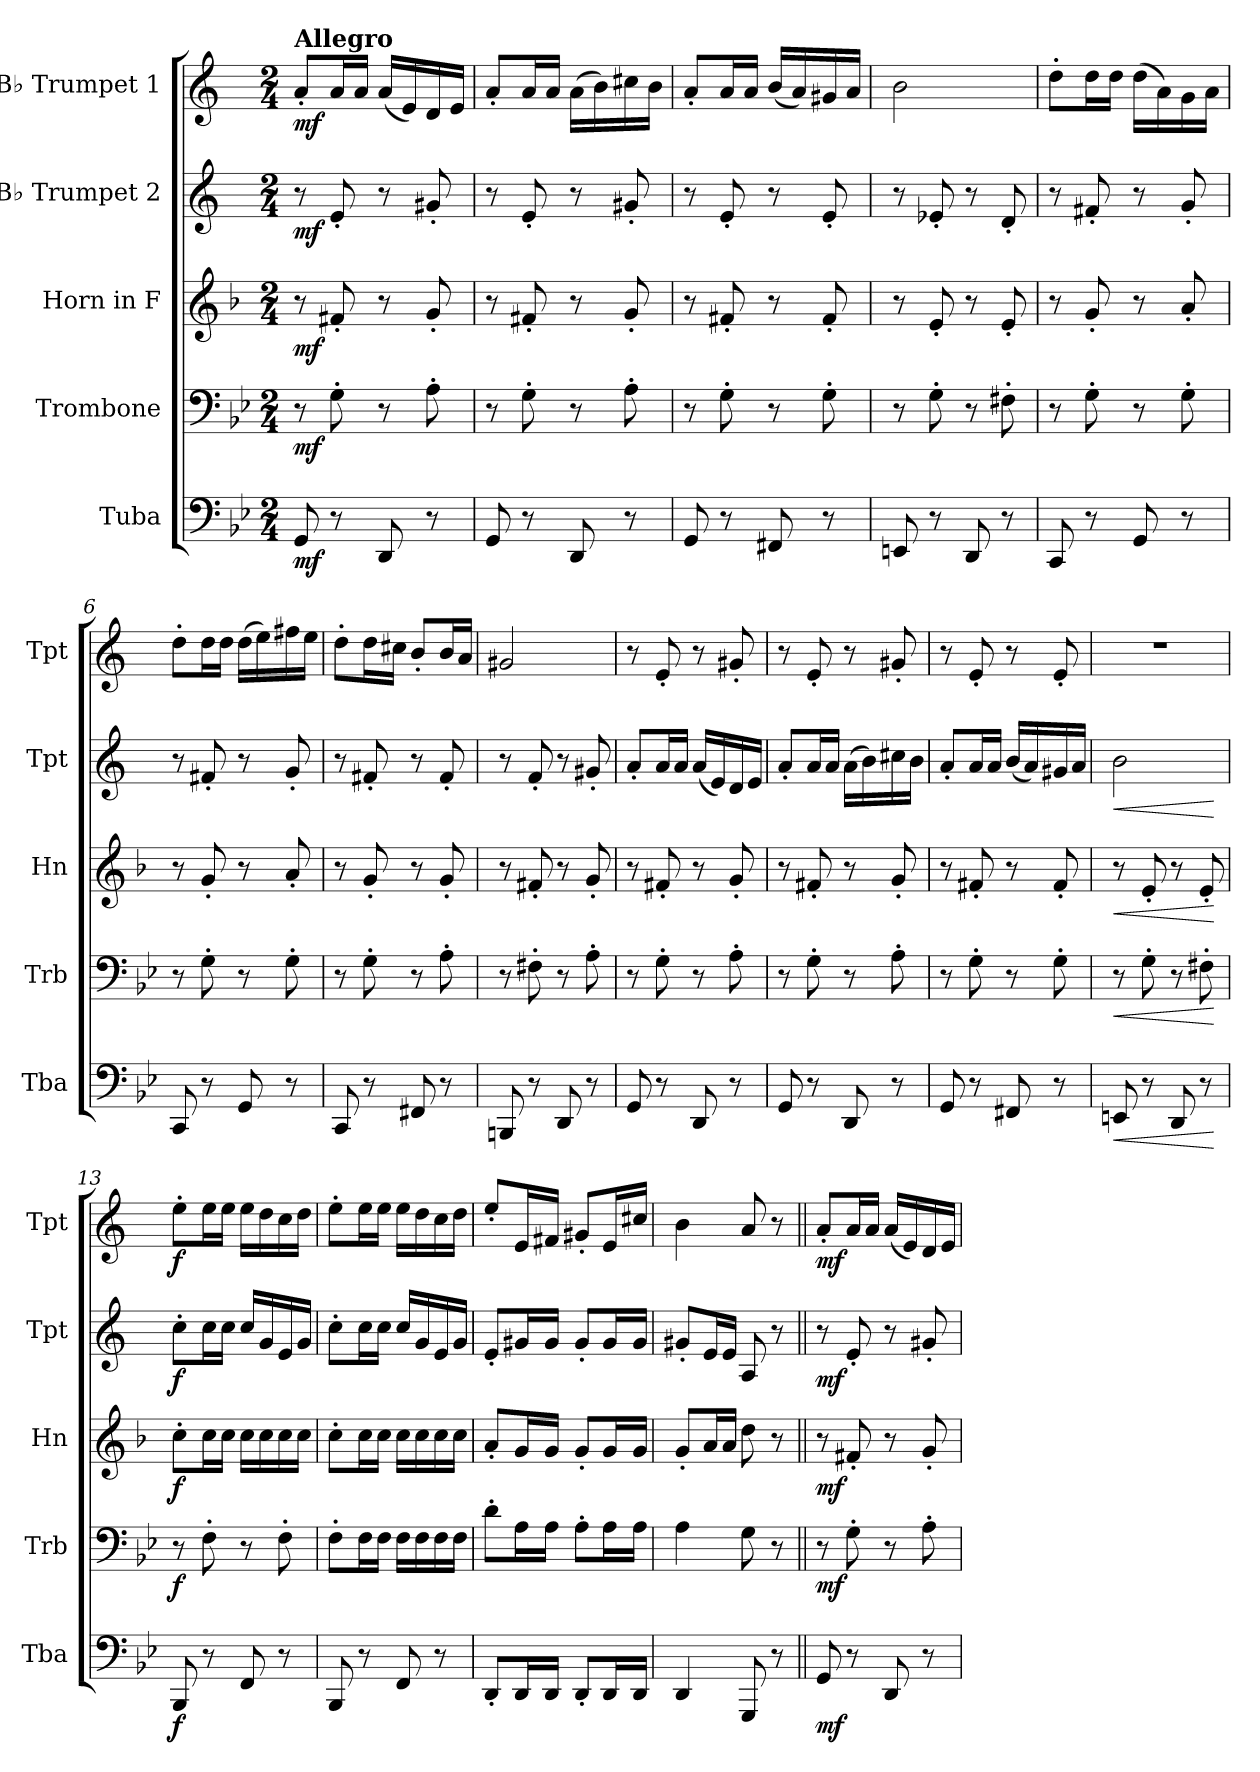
**kern	**dynam	**kern	**dynam	**kern	**dynam	**kern	**dynam	**kern	**dynam
*part5	*part5	*part4	*part4	*part3	*part3	*part2	*part2	*part1	*part1
*staff5	*staff5	*staff4	*staff4	*staff3	*staff3	*staff2	*staff2	*staff1	*staff1
*I"Tuba	*	*I"Trombone	*	*I"Horn in F	*	*I"B♭ Trumpet 2	*	*I"B♭ Trumpet 1	*
*I'Tba	*	*I'Trb	*	*I'Hn	*	*I'Tpt	*	*I'Tpt	*
*clefF4	*	*clefF4	*	*clefG2	*	*clefG2	*	*clefG2	*
*	*	*	*	*ITrd4c7	*	*ITrd1c2	*	*ITrd1c2	*
*k[b-e-]	*	*k[b-e-]	*	*k[b-e-]	*	*k[b-e-]	*	*k[b-e-]	*
*M2/4	*	*M2/4	*	*M2/4	*	*M2/4	*	*M2/4	*
*MM128	*	*MM128	*	*MM128	*	*MM128	*	*MM128	*
=1	=1	=1	=1	=1	=1	=1	=1	=1	=1
!	!	!	!	!	!	!	!	!LO:TX:a:B:t=Allegro	!
!	!LO:DY:b	!	!LO:DY:b	!	!LO:DY:b	!	!LO:DY:b	!	!LO:DY:b
8GG/	mf	8r	mf	8r	mf	8r	mf	8g'/L	mf
8r	.	8G'\	.	8Bn'/	.	8d'/	.	16g/L	.
.	.	.	.	.	.	.	.	16g/JJ	.
8DD/	.	8r	.	8r	.	8r	.	(16g/LL	.
.	.	.	.	.	.	.	.	16d/)	.
8r	.	8A'\	.	8c'/	.	8f#X'/	.	16c/	.
.	.	.	.	.	.	.	.	16d/JJ	.
=2	=2	=2	=2	=2	=2	=2	=2	=2	=2
8GG/	.	8r	.	8r	.	8r	.	8g'/L	.
8r	.	8G'\	.	8Bn'/	.	8d'/	.	16g/L	.
.	.	.	.	.	.	.	.	16g/JJ	.
8DD/	.	8r	.	8r	.	8r	.	(16g\LL	.
.	.	.	.	.	.	.	.	16a\)	.
8r	.	8A'\	.	8c'/	.	8f#X'/	.	16bn\	.
.	.	.	.	.	.	.	.	16a\JJ	.
=3	=3	=3	=3	=3	=3	=3	=3	=3	=3
8GG/	.	8r	.	8r	.	8r	.	8g'/L	.
8r	.	8G'\	.	8Bn'/	.	8d'/	.	16g/L	.
.	.	.	.	.	.	.	.	16g/JJ	.
8FF#X/	.	8r	.	8r	.	8r	.	(16a/LL	.
.	.	.	.	.	.	.	.	16g/)	.
8r	.	8G'\	.	8B'/	.	8d'/	.	16f#X/	.
.	.	.	.	.	.	.	.	16g/JJ	.
=4	=4	=4	=4	=4	=4	=4	=4	=4	=4
8EEn/	.	8r	.	8r	.	8r	.	2a\	.
8r	.	8G'\	.	8A'/	.	8d-X'/	.	.	.
8DD/	.	8r	.	8r	.	8r	.	.	.
8r	.	8F#X'\	.	8A'/	.	8c'/	.	.	.
!!LO:LB:g=z
=5	=5	=5	=5	=5	=5	=5	=5	=5	=5
8CC/	.	8r	.	8r	.	8r	.	8cc'\L	.
8r	.	8G'\	.	8c'/	.	8en'/	.	16cc\L	.
.	.	.	.	.	.	.	.	16cc\JJ	.
8GG/	.	8r	.	8r	.	8r	.	(16cc\LL	.
.	.	.	.	.	.	.	.	16g\)	.
8r	.	8G'\	.	8d'/	.	8f'/	.	16f\	.
.	.	.	.	.	.	.	.	16g\JJ	.
=6	=6	=6	=6	=6	=6	=6	=6	=6	=6
8CC/	.	8r	.	8r	.	8r	.	8cc'\L	.
8r	.	8G'\	.	8c'/	.	8en'/	.	16cc\L	.
.	.	.	.	.	.	.	.	16cc\JJ	.
8GG/	.	8r	.	8r	.	8r	.	(16cc\LL	.
.	.	.	.	.	.	.	.	16dd\)	.
8r	.	8G'\	.	8d'/	.	8f'/	.	16een\	.
.	.	.	.	.	.	.	.	16dd\JJ	.
=7	=7	=7	=7	=7	=7	=7	=7	=7	=7
8CC/	.	8r	.	8r	.	8r	.	8cc'\L	.
8r	.	8G'\	.	8c'/	.	8en'/	.	16cc\L	.
.	.	.	.	.	.	.	.	16bn\JJ	.
8FF#X/	.	8r	.	8r	.	8r	.	8a'/L	.
8r	.	8A'\	.	8c'/	.	8e'/	.	16a/L	.
.	.	.	.	.	.	.	.	16g/JJ	.
=8	=8	=8	=8	=8	=8	=8	=8	=8	=8
8BBBn/	.	8r	.	8r	.	8r	.	2f#X/	.
8r	.	8F#X'\	.	8Bn'/	.	8e-'/	.	.	.
8DD/	.	8r	.	8r	.	8r	.	.	.
8r	.	8A'\	.	8c'/	.	8f#X'/	.	.	.
=9	=9	=9	=9	=9	=9	=9	=9	=9	=9
8GG/	.	8r	.	8r	.	8g'/L	.	8r	.
8r	.	8G'\	.	8Bn'/	.	16g/L	.	8d'/	.
.	.	.	.	.	.	16g/JJ	.	.	.
8DD/	.	8r	.	8r	.	(16g/LL	.	8r	.
.	.	.	.	.	.	16d/)	.	.	.
8r	.	8A'\	.	8c'/	.	16c/	.	8f#X'/	.
.	.	.	.	.	.	16d/JJ	.	.	.
!!LO:PB:g=z
=10	=10	=10	=10	=10	=10	=10	=10	=10	=10
8GG/	.	8r	.	8r	.	8g'/L	.	8r	.
8r	.	8G'\	.	8Bn'/	.	16g/L	.	8d'/	.
.	.	.	.	.	.	16g/JJ	.	.	.
8DD/	.	8r	.	8r	.	(16g\LL	.	8r	.
.	.	.	.	.	.	16a\)	.	.	.
8r	.	8A'\	.	8c'/	.	16bn\	.	8f#X'/	.
.	.	.	.	.	.	16a\JJ	.	.	.
=11	=11	=11	=11	=11	=11	=11	=11	=11	=11
8GG/	.	8r	.	8r	.	8g'/L	.	8r	.
8r	.	8G'\	.	8Bn'/	.	16g/L	.	8d'/	.
.	.	.	.	.	.	16g/JJ	.	.	.
8FF#X/	.	8r	.	8r	.	(16a/LL	.	8r	.
.	.	.	.	.	.	16g/)	.	.	.
8r	.	8G'\	.	8B'/	.	16f#X/	.	8d'/	.
.	.	.	.	.	.	16g/JJ	.	.	.
=12	=12	=12	=12	=12	=12	=12	=12	=12	=12
!	!LO:HP:b	!	!LO:HP:b	!	!LO:HP:b	!	!LO:HP:b	!	!
8EEn/	<	8r	<	8r	<	2a\	<	2r	.
8r	.	8G'\	.	8A'/	.	.	.	.	.
8DD/	.	8r	.	8r	.	.	.	.	.
8r	.	8F#X'\	.	8A'/	.	.	.	.	.
.	[	.	[	.	[	.	[	.	.
=13	=13	=13	=13	=13	=13	=13	=13	=13	=13
!	!LO:DY:b	!	!LO:DY:b	!	!LO:DY:b	!	!LO:DY:b	!	!LO:DY:b
8BBB-/	f	8r	f	8f'\L	f	8b-'\L	f	8dd'\L	f
8r	.	8F'\	.	16f\L	.	16b-\L	.	16dd\L	.
.	.	.	.	16f\JJ	.	16b-\JJ	.	16dd\JJ	.
8FF/	.	8r	.	16f\LL	.	16b-/LL	.	16dd\LL	.
.	.	.	.	16f\	.	16f/	.	16cc\	.
8r	.	8F'\	.	16f\	.	16d/	.	16b-\	.
.	.	.	.	16f\JJ	.	16f/JJ	.	16cc\JJ	.
=14	=14	=14	=14	=14	=14	=14	=14	=14	=14
8BBB-/	.	8F'\L	.	8f'\L	.	8b-'\L	.	8dd'\L	.
8r	.	16F\L	.	16f\L	.	16b-\L	.	16dd\L	.
.	.	16F\JJ	.	16f\JJ	.	16b-\JJ	.	16dd\JJ	.
8FF/	.	16F\LL	.	16f\LL	.	16b-/LL	.	16dd\LL	.
.	.	16F\	.	16f\	.	16f/	.	16cc\	.
8r	.	16F\	.	16f\	.	16d/	.	16b-\	.
.	.	16F\JJ	.	16f\JJ	.	16f/JJ	.	16cc\JJ	.
!!LO:LB:g=z
=15	=15	=15	=15	=15	=15	=15	=15	=15	=15
8DD'/L	.	8d'\L	.	8d'/L	.	8d'/L	.	8dd'/L	.
16DD/L	.	16A\L	.	16c/L	.	16f#X/L	.	16d/L	.
16DD/JJ	.	16A\JJ	.	16c/JJ	.	16f#/JJ	.	16en/JJ	.
8DD'/L	.	8A'\L	.	8c'/L	.	8f#'/L	.	8f#X'/L	.
16DD/L	.	16A\L	.	16c/L	.	16f#/L	.	16d/L	.
16DD/JJ	.	16A\JJ	.	16c/JJ	.	16f#/JJ	.	16bn/JJ	.
=16	=16	=16	=16	=16	=16	=16	=16	=16	=16
4DD/	.	4A\	.	8c'/L	.	8f#X'/L	.	4a\	.
.	.	.	.	16d/L	.	16d/L	.	.	.
.	.	.	.	16d/JJ	.	16d/JJ	.	.	.
8GGG/	.	8G\	.	8g\	.	8G/	.	8g/	.
8r	.	8r	.	8r	.	8r	.	8r	.
=17||	=17||	=17||	=17||	=17||	=17||	=17||	=17||	=17||	=17||
!	!LO:DY:b	!	!LO:DY:b	!	!LO:DY:b	!	!LO:DY:b	!	!LO:DY:b
8GG/	mf	8r	mf	8r	mf	8r	mf	8g'/L	mf
8r	.	8G'\	.	8Bn'/	.	8d'/	.	16g/L	.
.	.	.	.	.	.	.	.	16g/JJ	.
8DD/	.	8r	.	8r	.	8r	.	(16g/LL	.
.	.	.	.	.	.	.	.	16d/)	.
8r	.	8A'\	.	8c'/	.	8f#X'/	.	16c/	.
.	.	.	.	.	.	.	.	16d/JJ	.
=	=	=	=	=	=	=	=	=	=
*-	*-	*-	*-	*-	*-	*-	*-	*-	*-
